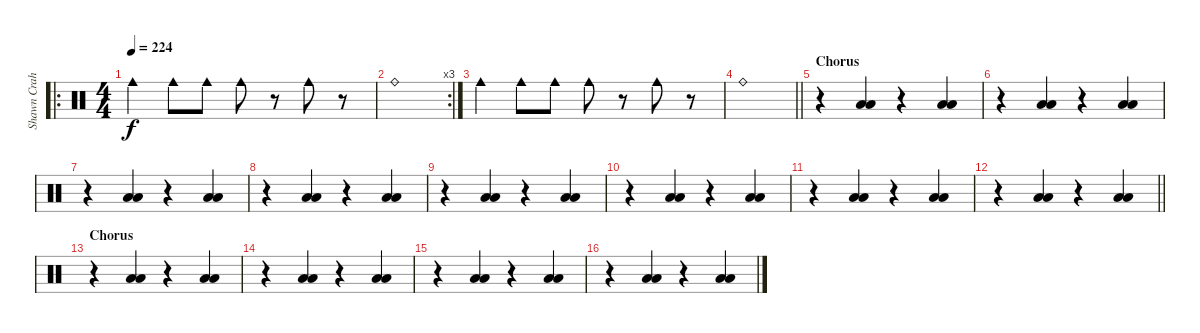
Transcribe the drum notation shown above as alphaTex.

\track ("Shawn Crahan" "Shawn Crah") {instrument percussion}
\staff {score}
\articulation defaults
\ro
\ts (4 4)
\tempo 224
\clef neutral
\ks c "Cowbell medium (hit)".4{dy f} "Cowbell medium (hit)".8 "Cowbell medium (hit)".8 "Cowbell medium (hit)".8
r.8 "Cowbell medium (hit)".8 r.8 |
\rc 3 "Ride (bell)".1
|
"Cowbell medium (hit)".4 "Cowbell medium (hit)".8 "Cowbell medium (hit)".8 "Cowbell medium (hit)".8 r.8 "Cowbell medium (hit)".8 r.8 |
\barLineRight lightlight "Ride (bell)".1
|
\section ("" "Chorus")
r.4 ("Low Floor Tom (hit)" "Low Floor Tom (hit)").4 r.4 ("Low Floor Tom (hit)" "Low Floor Tom (hit)").4 |
r.4 ("Low Floor Tom (hit)" "Low Floor Tom (hit)").4 r.4 ("Low Floor Tom (hit)" "Low Floor Tom (hit)").4 |
r.4 ("Low Floor Tom (hit)" "Low Floor Tom (hit)").4 r.4 ("Low Floor Tom (hit)" "Low Floor Tom (hit)").4 |
r.4 ("Low Floor Tom (hit)" "Low Floor Tom (hit)").4 r.4 ("Low Floor Tom (hit)" "Low Floor Tom (hit)").4 |
r.4 ("Low Floor Tom (hit)" "Low Floor Tom (hit)").4 r.4 ("Low Floor Tom (hit)" "Low Floor Tom (hit)").4 |
r.4 ("Low Floor Tom (hit)" "Low Floor Tom (hit)").4 r.4 ("Low Floor Tom (hit)" "Low Floor Tom (hit)").4 |
r.4 ("Low Floor Tom (hit)" "Low Floor Tom (hit)").4 r.4 ("Low Floor Tom (hit)" "Low Floor Tom (hit)").4 |
\barLineRight lightlight
r.4 ("Low Floor Tom (hit)" "Low Floor Tom (hit)").4 r.4 ("Low Floor Tom (hit)" "Low Floor Tom (hit)").4 |
\section ("" "Chorus")
r.4 ("Low Floor Tom (hit)" "Low Floor Tom (hit)").4 r.4 ("Low Floor Tom (hit)" "Low Floor Tom (hit)").4 |
r.4 ("Low Floor Tom (hit)" "Low Floor Tom (hit)").4 r.4 ("Low Floor Tom (hit)" "Low Floor Tom (hit)").4 |
r.4 ("Low Floor Tom (hit)" "Low Floor Tom (hit)").4 r.4 ("Low Floor Tom (hit)" "Low Floor Tom (hit)").4 |
r.4 ("Low Floor Tom (hit)" "Low Floor Tom (hit)").4 r.4 ("Low Floor Tom (hit)" "Low Floor Tom (hit)").4
